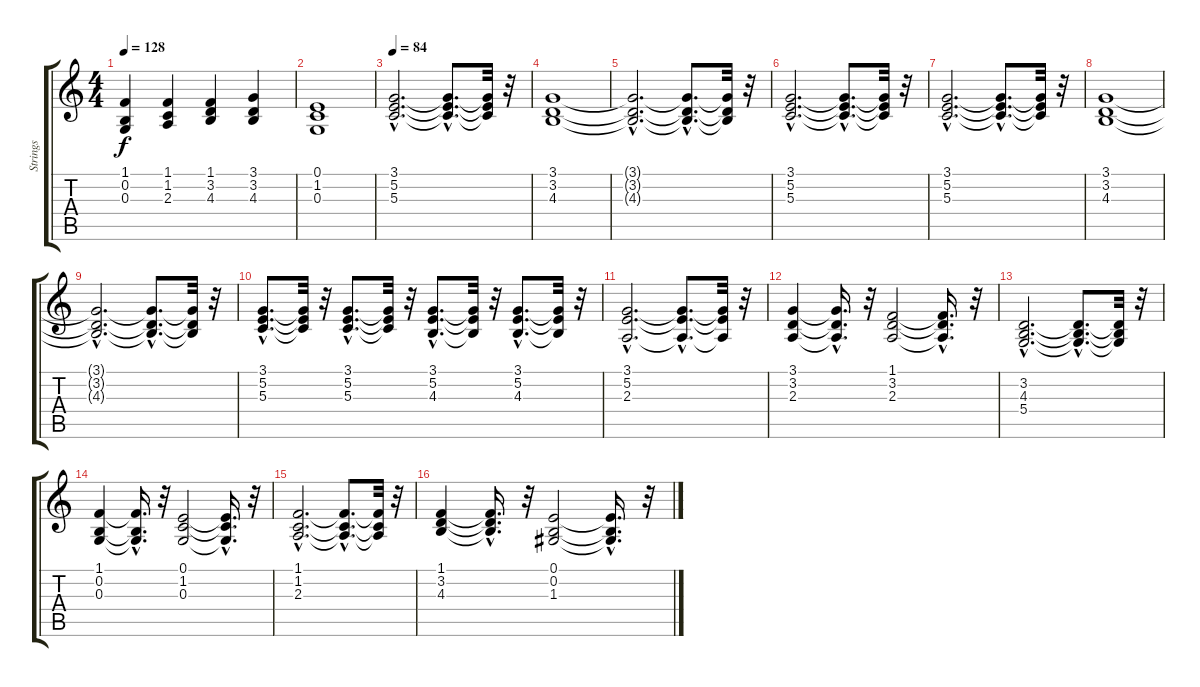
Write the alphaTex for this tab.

\track ("Strings" "Strings") {instrument stringensemble2}
\staff {score tabs}
\tuning (E4 B3 G3 D3 A2 E2) {hide}
\ts (4 4)
\tempo 128
\clef g2
\ks c
(1.1 0.2 0.3).4{dy f} (1.1 1.2 2.3).4 (1.1 3.2 4.3).4 (3.1 3.2 4.3).4 |
(0.1 1.2 0.3).1 |
\tempo 84
(3.1{hac} 5.2{hac} 5.3{hac}).2{d} (3.1{hac t} 5.2{hac t} 5.3{hac t}).8{d} (3.1{t} 5.2{t} 5.3{t}).32 r.32 |
(3.1 3.2 4.3).1 |
(3.1{hac t} 3.2{hac t} 4.3{hac t}).2{d} (3.1{hac t} 3.2{hac t} 4.3{hac t}).8{d} (3.1{t} 3.2{t} 4.3{t}).32 r.32 |
(3.1{hac} 5.2{hac} 5.3{hac}).2{d} (3.1{hac t} 5.2{hac t} 5.3{hac t}).8{d} (3.1{t} 5.2{t} 5.3{t}).32 r.32 |
(3.1{hac} 5.2{hac} 5.3{hac}).2{d} (3.1{hac t} 5.2{hac t} 5.3{hac t}).8{d} (3.1{t} 5.2{t} 5.3{t}).32 r.32 |
(3.1 3.2 4.3).1 |
(3.1{hac t} 3.2{hac t} 4.3{hac t}).2{d} (3.1{hac t} 3.2{hac t} 4.3{hac t}).8{d} (3.1{t} 3.2{t} 4.3{t}).32 r.32 |
(3.1{hac} 5.2{hac} 5.3{hac}).8{d} (3.1{t} 5.2{t} 5.3{t}).32 r.32 (3.1{hac} 5.2{hac} 5.3{hac}).8{d} (3.1{t} 5.2{t} 5.3{t}).32 r.32 (3.1{hac} 5.2{hac} 4.3{hac}).8{d} (3.1{t} 5.2{t} 4.3{t}).32 r.32 (3.1{hac} 5.2{hac} 4.3{hac}).8{d} (3.1{t} 5.2{t} 4.3{t}).32 r.32 |
(3.1{hac} 5.2{hac} 2.3{hac}).2{d} (3.1{hac t} 5.2{hac t} 2.3{hac t}).8{d} (3.1{t} 5.2{t} 2.3{t}).32 r.32 |
(3.1 3.2 2.3).4 (3.1{hac t} 3.2{hac t} 2.3{hac t}).16{d} r.32 (1.1 3.2 2.3).2 (1.1{hac t} 3.2{hac t} 2.3{hac t}).16{d} r.32 |
(3.2{hac} 4.3{hac} 5.4{hac}).2{d} (3.2{hac t} 4.3{hac t} 5.4{hac t}).8{d} (3.2{t} 4.3{t} 5.4{t}).32 r.32 |
(1.1 0.2 0.3).4 (1.1{hac t} 0.2{hac t} 0.3{hac t}).16{d} r.32 (0.1 1.2 0.3).2 (0.1{hac t} 1.2{hac t} 0.3{hac t}).16{d} r.32 |
(1.1{hac} 1.2{hac} 2.3{hac}).2{d} (1.1{hac t} 1.2{hac t} 2.3{hac t}).8{d} (1.1{t} 1.2{t} 2.3{t}).32 r.32 |
(1.1 3.2 4.3).4 (1.1{hac t} 3.2{hac t} 4.3{hac t}).16{d} r.32 (0.1 0.2 1.3).2 (0.1{hac t} 0.2{hac t} 1.3{hac t}).16{d} r.32
